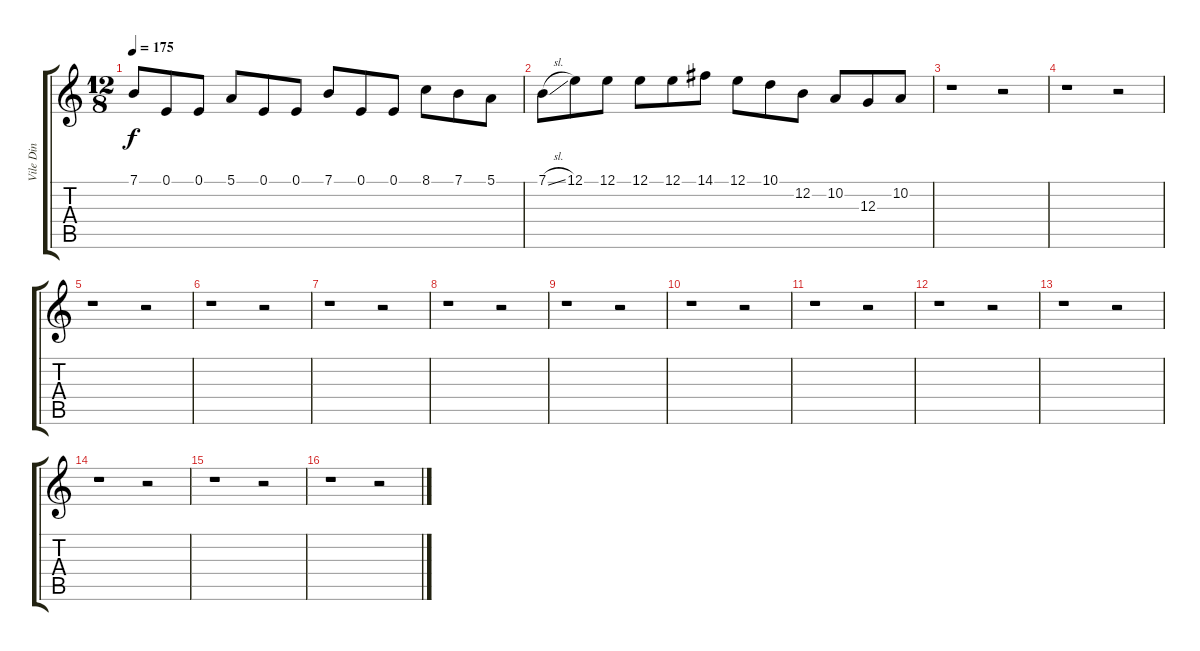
\track ("Vile Din" "Vile Din") {instrument violin}
\staff {score tabs}
\tuning (E4 B3 G3 D3 A2 E2) {hide}
\ts (12 8)
\tempo 175
\clef g2
\ks c
7.1.8{dy f} 0.1.8 0.1.8 5.1.8 0.1.8 0.1.8 7.1.8 0.1.8 0.1.8 8.1.8 7.1.8 5.1.8 |
7.1{sl}.8 12.1.8 12.1.8 12.1.8 12.1.8 14.1.8 12.1.8 10.1.8 12.2.8 10.2.8 12.3.8 10.2.8 |
r.1 r.2 |
r.1 r.2 |
r.1 r.2 |
r.1 r.2 |
r.1 r.2 |
r.1 r.2 |
r.1 r.2 |
r.1 r.2 |
r.1 r.2 |
r.1 r.2 |
r.1 r.2 |
r.1 r.2 |
r.1 r.2 |
r.1 r.2
